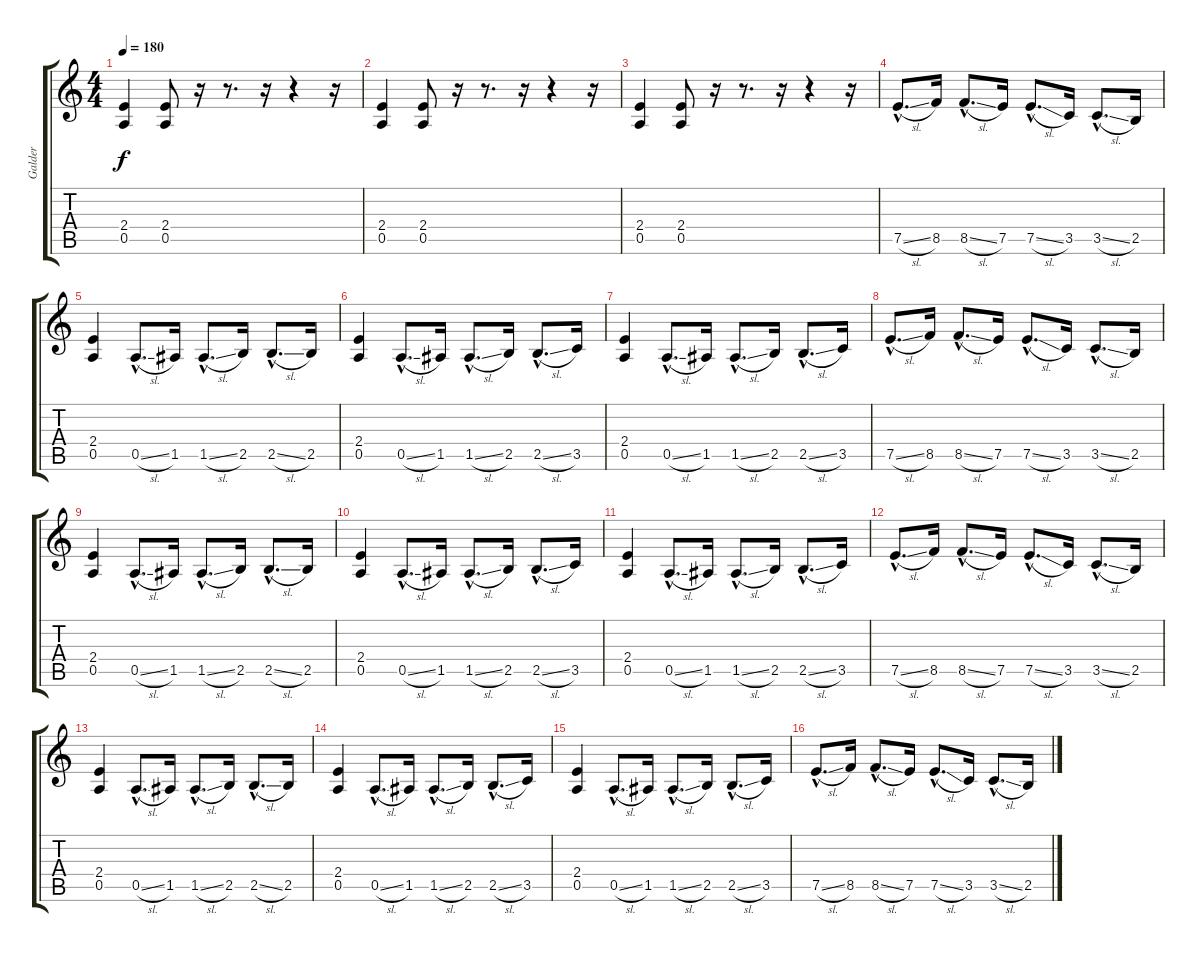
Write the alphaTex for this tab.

\track ("Galder" "Galder") {instrument distortionguitar}
\staff {score tabs}
\tuning (E4 B3 G3 D3 A2 E2) {hide}
\ts (4 4)
\tempo 180
\clef g2
\ks c
(2.4 0.5).4{dy f instrument distortionguitar} (2.4 0.5).8 r.16 r.8{d} r.16 r.4 r.16 |
(2.4 0.5).4 (2.4 0.5).8 r.16 r.8{d} r.16 r.4 r.16 |
(2.4 0.5).4 (2.4 0.5).8 r.16 r.8{d} r.16 r.4 r.16 |
7.5{sl hac}.8{d} 8.5.16 8.5{sl hac}.8{d} 7.5.16 7.5{sl hac}.8{d} 3.5.16 3.5{sl hac}.8{d} 2.5.16 |
(2.4 0.5).4 0.5{sl hac}.8{d} 1.5.16 1.5{sl hac}.8{d} 2.5.16 2.5{sl hac}.8{d} 2.5.16 |
(2.4 0.5).4 0.5{sl hac}.8{d} 1.5.16 1.5{sl hac}.8{d} 2.5.16 2.5{sl hac}.8{d} 3.5.16 |
(2.4 0.5).4 0.5{sl hac}.8{d} 1.5.16 1.5{sl hac}.8{d} 2.5.16 2.5{sl hac}.8{d} 3.5.16 |
7.5{sl hac}.8{d} 8.5.16 8.5{sl hac}.8{d} 7.5.16 7.5{sl hac}.8{d} 3.5.16 3.5{sl hac}.8{d} 2.5.16 |
(2.4 0.5).4 0.5{sl hac}.8{d} 1.5.16 1.5{sl hac}.8{d} 2.5.16 2.5{sl hac}.8{d} 2.5.16 |
(2.4 0.5).4 0.5{sl hac}.8{d} 1.5.16 1.5{sl hac}.8{d} 2.5.16 2.5{sl hac}.8{d} 3.5.16 |
(2.4 0.5).4 0.5{sl hac}.8{d} 1.5.16 1.5{sl hac}.8{d} 2.5.16 2.5{sl hac}.8{d} 3.5.16 |
7.5{sl hac}.8{d} 8.5.16 8.5{sl hac}.8{d} 7.5.16 7.5{sl hac}.8{d} 3.5.16 3.5{sl hac}.8{d} 2.5.16 |
(2.4 0.5).4 0.5{sl hac}.8{d} 1.5.16 1.5{sl hac}.8{d} 2.5.16 2.5{sl hac}.8{d} 2.5.16 |
(2.4 0.5).4 0.5{sl hac}.8{d} 1.5.16 1.5{sl hac}.8{d} 2.5.16 2.5{sl hac}.8{d} 3.5.16 |
(2.4 0.5).4 0.5{sl hac}.8{d} 1.5.16 1.5{sl hac}.8{d} 2.5.16 2.5{sl hac}.8{d} 3.5.16 |
7.5{sl hac}.8{d} 8.5.16 8.5{sl hac}.8{d} 7.5.16 7.5{sl hac}.8{d} 3.5.16 3.5{sl hac}.8{d} 2.5.16
